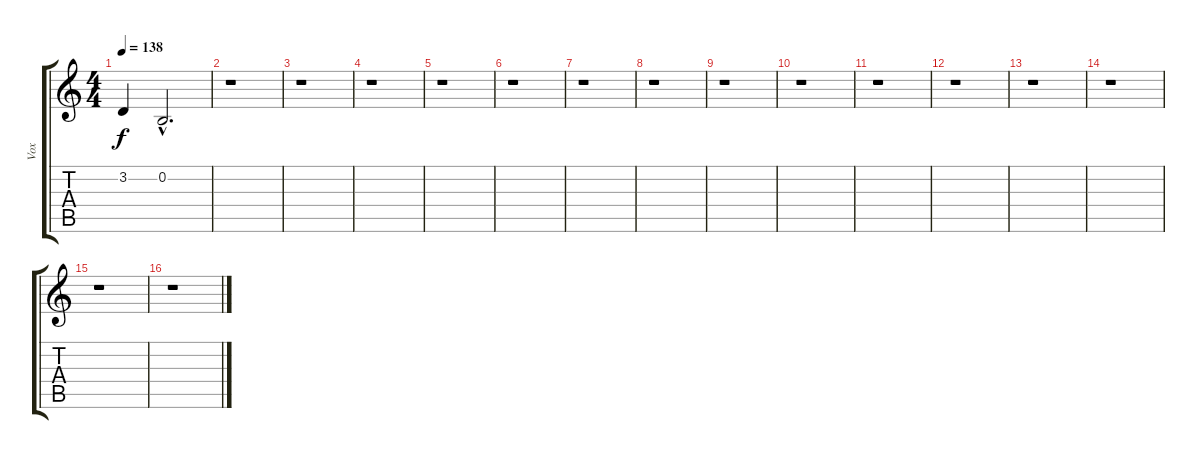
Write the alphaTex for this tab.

\track ("Vox" "Vox") {instrument drawbarorgan}
\staff {score tabs}
\tuning (E4 B3 G3 D3 A2 E2) {hide}
\ts (4 4)
\tempo 138
\clef g2
\ks c
3.2{t}.4{dy f} 0.2{hac}.2{d} |
r.1 |
r.1 |
r.1 |
r.1 |
r.1 |
r.1 |
r.1 |
r.1 |
r.1 |
r.1 |
r.1 |
r.1 |
r.1 |
r.1 |
r.1
